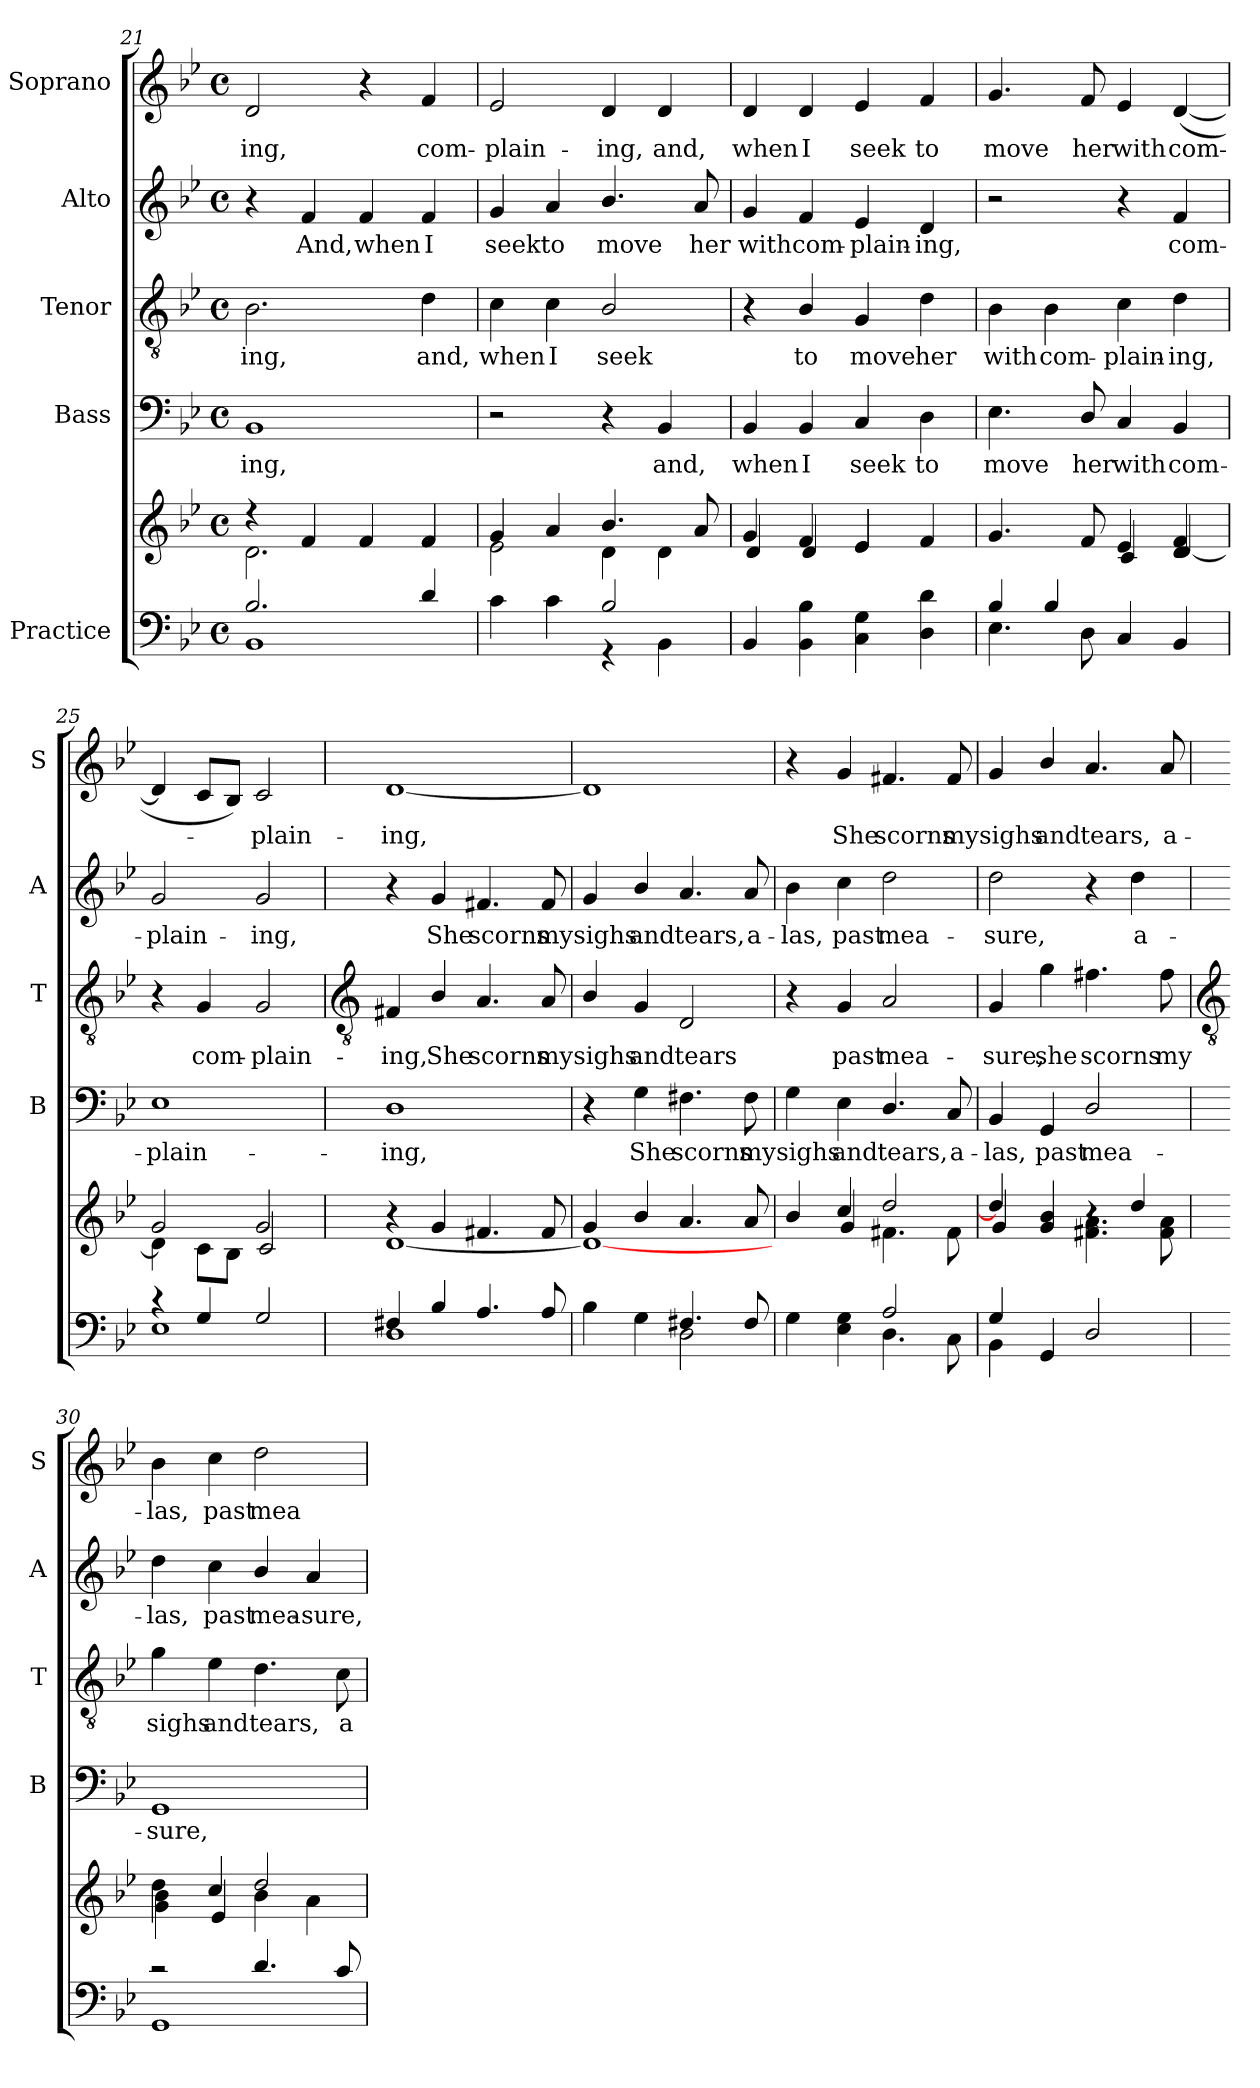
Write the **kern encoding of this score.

**kern	**kern	**kern	**text	**kern	**text	**kern	**text	**kern	**text
*part5	*part5	*part4	*part4	*part3	*part3	*part2	*part2	*part1	*part1
*staff6	*staff5	*staff4	*staff4	*staff3	*staff3	*staff2	*staff2	*staff1	*staff1
*I"Practice	*	*I"Bass	*	*I"Tenor	*	*I"Alto	*	*I"Soprano	*
*	*	*I'B	*	*I'T	*	*I'A	*	*I'S	*
!!LO:LB:g=z
*clefF4	*clefG2	*clefF4	*	*clefGv2	*	*clefG2	*	*clefG2	*
*k[b-e-]	*k[b-e-]	*k[b-e-]	*	*k[b-e-]	*	*k[b-e-]	*	*k[b-e-]	*
*B-:	*B-:	*B-:	*	*B-:	*	*B-:	*	*B-:	*
*M4/4	*M4/4	*M4/4	*	*M4/4	*	*M4/4	*	*M4/4	*
*met(c)	*met(c)	*met(c)	*	*met(c)	*	*met(c)	*	*met(c)	*
=21	=21	=21	=21	=21	=21	=21	=21	=21	=21
*^	*^	*	*	*	*	*	*	*	*
!	!	!	!	!	!LO:LY:b	!	!LO:LY:b	!	!	!	!LO:LY:b
2.B-	1BB-	4r	2.d\	1BB-	-ing,	2.B-	ing,	4r	.	2d	-ing,
!	!	!	!	!	!	!	!	!	!LO:LY:b	!	!
.	.	4f/	.	.	.	.	.	4f	And,	.	.
!	!	!	!	!	!	!	!	!	!LO:LY:b	!	!
.	.	4f/	.	.	.	.	.	4f	when	4r	.
!	!	!	!	!	!	!	!LO:LY:b	!	!LO:LY:b	!	!LO:LY:b
4d	.	4f/	4f/	.	.	4d	and,	4f	I	4f	com-
=22	=22	=22	=22	=22	=22	=22	=22	=22	=22	=22	=22
!	!	!	!	!	!	!	!LO:LY:b	!	!LO:LY:b	!	!LO:LY:b
4c	2ryy	4g/	2e-\	2r	.	4c	when	4g	seek	2e-	-plain-
!	!	!	!	!	!	!	!LO:LY:b	!	!LO:LY:b	!	!
4c	.	4a/	.	.	.	4c	I	4a	to	.	.
!	!	!	!	!	!	!	!LO:LY:b	!	!LO:LY:b	!	!LO:LY:b
2B-/	4r	4.b-/	4d\	4r	.	2B-/	seek	4.b-/	move	4d	-ing,
!	!	!	!	!	!LO:LY:b	!	!	!	!	!	!LO:LY:b
.	4BB-	.	4d\	4BB-	and,	.	.	.	.	4d	and,
!	!	!	!	!	!	!	!	!	!LO:LY:b	!	!
.	.	8a/	.	.	.	.	.	8a	her	.	.
=23	=23	=23	=23	=23	=23	=23	=23	=23	=23	=23	=23
!	!	!	!	!	!LO:LY:b	!	!	!	!LO:LY:b	!	!LO:LY:b
4BB-	2ryy	4g/	4d/	4BB-	when	4r	.	4g	with	4d	when
!	!	!	!	!	!LO:LY:b	!	!LO:LY:b	!	!LO:LY:b	!	!LO:LY:b
4BB- 4B-	.	4f/	4d/	4BB-	I	4B-/	to	4f	com-	4d	I
!	!	!	!	!	!LO:LY:b	!	!LO:LY:b	!	!LO:LY:b	!	!LO:LY:b
4C 4G	2ryy	4e-/	4e-/	4C	seek	4G	move	4e-	-plain-	4e-	seek
!	!	!	!	!	!LO:LY:b	!	!LO:LY:b	!	!LO:LY:b	!	!LO:LY:b
4D 4d	.	4f/	4ryy	4D	to	4d	her	4d	-ing,	4f	to
=24	=24	=24	=24	=24	=24	=24	=24	=24	=24	=24	=24
*	*	*	*^	*	*	*	*	*	*	*	*
!	!	!	!	!	!	!LO:LY:b	!	!LO:LY:b	!	!	!	!LO:LY:b
4B-/	4.E-	4.g/	2ryy	2ryy	4.E-	move	4B-	with	2r	.	4.g	move
!	!	!	!	!	!	!	!	!LO:LY:b	!	!	!	!
4B-/	.	.	.	.	.	.	4B-	com-	.	.	.	.
!	!	!	!	!	!	!LO:LY:b	!	!	!	!	!	!LO:LY:b
.	8D	8f/	.	.	8D/	her	.	.	.	.	8f	her
!	!	!	!	!	!	!LO:LY:b	!	!LO:LY:b	!	!	!	!LO:LY:b
2ryy	4C	4e-/	4ryy	4c	4C	with	4c	-plain-	4r	.	4e-	with
!	!	!	!	!	!	!LO:LY:b	!	!LO:LY:b	!	!LO:LY:b	!	!LO:LY:b
.	4BB-	4f/	[4d/	4d	4BB-	com-	4d	-ing,	4f	com-	(<[4d	com-
=25	=25	=25	=25	=25	=25	=25	=25	=25	=25	=25	=25	=25
!	!	!	!	!	!	!LO:LY:b	!	!	!	!LO:LY:b	!	!
*	*	*	*v	*v	*	*	*	*	*	*	*	*
4r	1E-	2g/	4d\]	1E-	-plain-	4r	.	2g	-plain-	4d]	.
!	!	!	!	!	!	!	!LO:LY:b	!	!	!	!
4G/	.	.	8c\L	.	.	4G	com-	.	.	8cL	.
.	.	.	8B-\J	.	.	.	.	.	.	8B-J)	.
!	!	!	!	!	!	!	!LO:LY:b	!	!LO:LY:b	!	!LO:LY:b
2G/	.	2g/	2c/	.	.	2G	-plain-	2g	-ing,	2c	plain-
*	*	*v	*v	*	*	*	*	*	*	*	*
!!LO:LB:g=z
=26	=26	=26	=26	=26	=26	=26	=26	=26	=26	=26
*	*	*	*	*	*clefGv2	*	*	*	*	*
*	*	*^	*	*	*	*	*	*	*	*
*	*	*	*^	*	*	*	*	*	*	*	*
!	!	!	!	!	!	!LO:LY:b	!	!LO:LY:b	!	!	!	!LO:LY:b
4F#X/	1D	4r	[1d\	1ryy	1D	-ing,	4F#X	-ing,	4r	.	[1d	-ing,
!	!	!	!	!	!	!	!	!LO:LY:b	!	!LO:LY:b	!	!
4B-/	.	4g/	.	.	.	.	4B-/	She	4g	She	.	.
!	!	!	!	!	!	!	!	!LO:LY:b	!	!LO:LY:b	!	!
4.A/	.	4.f#X/	.	.	.	.	4.A	scorns	4.f#X	scorns	.	.
!	!	!	!	!	!	!	!	!LO:LY:b	!	!LO:LY:b	!	!
8A/	.	8f#/	.	.	.	.	8A	my	8f#	my	.	.
=27	=27	=27	=27	=27	=27	=27	=27	=27	=27	=27	=27	=27
!	!	!	!	!	!	!	!	!LO:LY:b	!	!LO:LY:b	!	!
4B-\	2ryy	4g/	1d\_	1ryy	4r	.	4B-/	sighs	4g	sighs	1d]	.
!	!	!	!	!	!	!LO:LY:b	!	!LO:LY:b	!	!LO:LY:b	!	!
4G\	.	4b-/	.	.	4G	She	4G	and	4b-/	and	.	.
!	!	!	!	!	!	!LO:LY:b	!	!LO:LY:b	!	!LO:LY:b	!	!
4.F#X/	2D	4.a/	.	.	4.F#X	scorns	2D	tears	4.a	tears,	.	.
!	!	!	!	!	!	!LO:LY:b	!	!	!	!LO:LY:b	!	!
8F#/	.	8a/	.	.	8F#	my	.	.	8a	a-	.	.
=28	=28	=28	=28	=28	=28	=28	=28	=28	=28	=28	=28	=28
!	!	!	!	!	!	!LO:LY:b	!	!	!	!LO:LY:b	!	!
4ryy	4G	4b-/	4ryy	1ryy	4G	sighs	4r	.	4b-	-las,	4r	.
!	!	!	!	!	!	!LO:LY:b	!	!LO:LY:b	!	!LO:LY:b	!	!LO:LY:b
4E-\ 4G\	4ryy	4cc/	4g/	.	4E-	and	4G	past	4cc	past	4g	She
!	!	!	!	!	!	!LO:LY:b	!	!LO:LY:b	!	!LO:LY:b	!	!LO:LY:b
2A/	4.D	2dd/	4.f#X\	.	4.D/	tears,	2A	mea-	2dd	mea-	4.f#X	scorns
!	!	!	!	!	!	!LO:LY:b	!	!	!	!	!	!LO:LY:b
.	8C\	.	8f#\	.	8C	a-	.	.	.	.	8f#	my
=29	=29	=29	=29	=29	=29	=29	=29	=29	=29	=29	=29	=29
!	!	!	!	!	!	!LO:LY:b	!	!LO:LY:b	!	!LO:LY:b	!	!LO:LY:b
4G	4BB-\	4dd/]	4g/	1ryy	4BB-	-las,	4G	-sure,	2dd	-sure,	4g	sighs
!	!	!	!	!	!	!LO:LY:b	!	!LO:LY:b	!	!	!	!LO:LY:b
4GG	4ryy	4g/ 4b-/	4ryy	.	4GG	past	4g	she	.	.	4b-/	and
!	!	!	!	!	!	!LO:LY:b	!	!LO:LY:b	!	!	!	!LO:LY:b
2D/	2ryy	4r	4.f#X\ 4.a\	.	2D/	mea-	4.f#X	scorns	4r	.	4.a	tears,
!	!	!	!	!	!	!	!	!	!	!LO:LY:b	!	!
.	.	4dd/	.	.	.	.	.	.	4dd	a-	.	.
!	!	!	!	!	!	!	!	!LO:LY:b	!	!	!	!LO:LY:b
.	.	.	8f#\ 8a\	.	.	.	8f#	my	.	.	8a	a-
*	*	*v	*v	*v	*	*	*	*	*	*	*	*
!!LO:LB:g=z
=30	=30	=30	=30	=30	=30	=30	=30	=30	=30	=30
*	*	*	*	*	*clefGv2	*	*	*	*	*
*	*	*^	*	*	*	*	*	*	*	*
!	!	!	!	!	!LO:LY:b	!	!LO:LY:b	!	!LO:LY:b	!	!LO:LY:b
2r	1GG	4dd\	4g\ 4b-\	1GG	-sure,	4g	sighs	4dd	-las,	4b-	-las,
!	!	!	!	!	!	!	!LO:LY:b	!	!LO:LY:b	!	!LO:LY:b
.	.	4cc/	4e-/	.	.	4e-	and	4cc	past	4cc	past
!	!	!	!	!	!	!	!LO:LY:b	!	!LO:LY:b	!	!LO:LY:b
4.d/	.	2dd/	4b-\	.	.	4.d	tears,	4b-/	mea-	2dd	mea-
!	!	!	!	!	!	!	!	!	!LO:LY:b	!	!
.	.	.	4a\	.	.	.	.	4a	-sure,	.	.
!	!	!	!	!	!	!	!LO:LY:b	!	!	!	!
8c/	.	.	.	.	.	8c	a-	.	.	.	.
*v	*v	*	*	*	*	*	*	*	*	*	*
*	*v	*v	*	*	*	*	*	*	*	*
=	=	=	=	=	=	=	=	=	=
*-	*-	*-	*-	*-	*-	*-	*-	*-	*-
